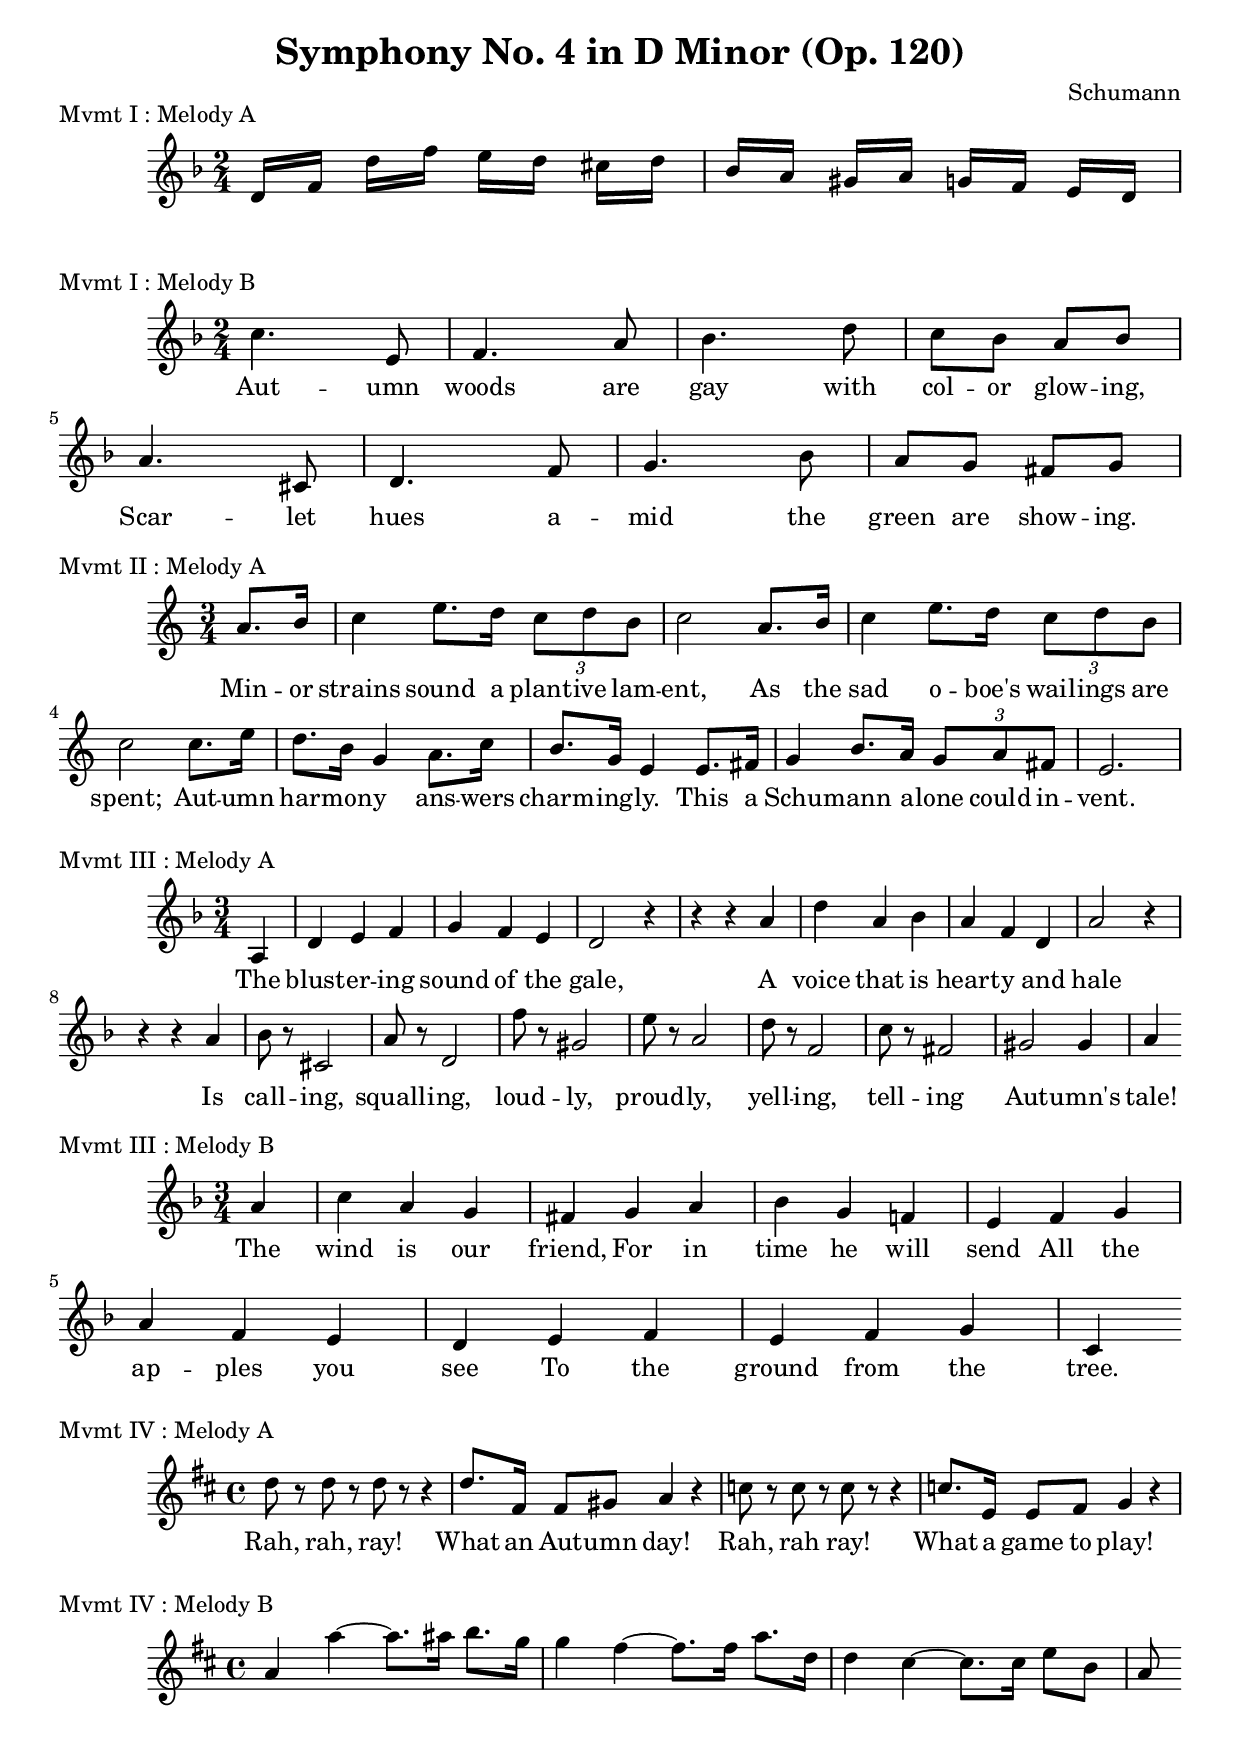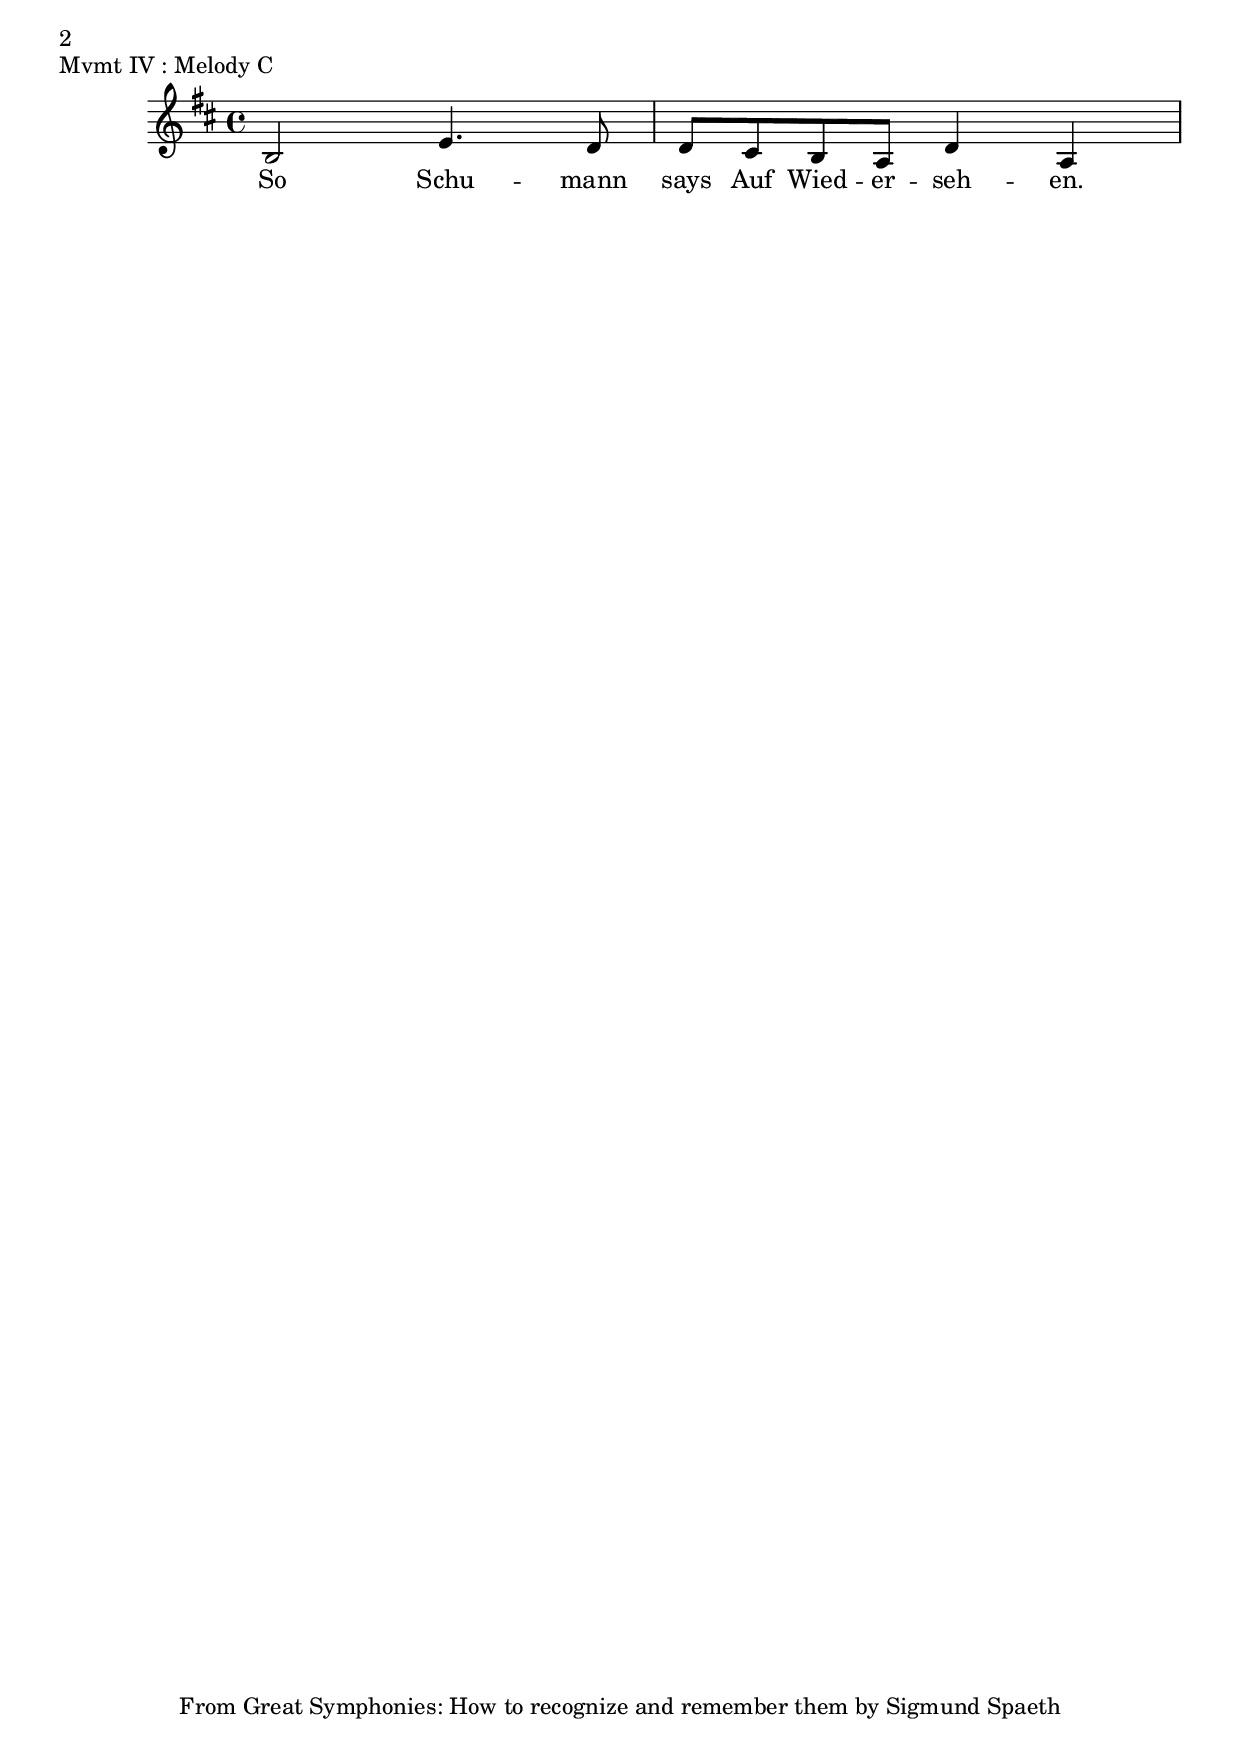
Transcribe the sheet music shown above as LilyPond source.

% Schumann Symphony No. 4
\version "2.18.2"
% Melody definitions for movements of
% Schumann's 4th Symphony (schumann-004)

% Movement I Melody A {{{
melody_ia = <<
    \relative c' {
        \clef "treble"
        \key d \minor
        \time 2/4
        d16[ f] d'[ f] e[ d] cis[ d] |
        bes[ a] gis[ a] g[ f] e[ d] |
    }
    \addlyrics {
    }
>> % }}}

% Movement I Melody B {{{
melody_ib = <<
    \relative c'' {
        \clef "treble"
        \key d \minor
        \time 2/4
        c4. e,8 | f4. a8 | bes4. d8 | c8 bes a bes |
        a4. cis,8 | d4. f8 | g4. bes8 | a8 g fis g |
    }
    \addlyrics {
        Aut -- umn woods are gay with col -- or glow -- ing,
        Scar -- let hues a -- mid the green are show -- ing.
    }
>> % }}}

% Movement II Melody A {{{
melody_iia = <<
    \relative c'' {
        \clef "treble"
        \key a \minor
        \time 3/4
        \partial 4 a8. b16 |
        c4 e8. d16 \tuplet 3/2 { c8 d8 b8 } |
        c2 a8. b16 | c4 e8. d16 \tuplet 3/2 { c8 d8 b8 } |
        c2 c8. e16 | d8. b16 g4 a8. c16 |
        b8. g16 e4 e8. fis16 | g4 b8. a16 \tuplet 3/2 { g8 a8 fis8 } |
        e2. |
    }
    \addlyrics {
        Min -- or strains sound a plant -- ive lam -- ent, As the
        sad o -- boe's wail -- ings are spent; Aut -- umn har -- mon -- y ans -- wers
        charm -- ing -- ly. This a Schu -- mann a -- lone could in -- vent.
    }
>> % }}}

% Movement III Melody A {{{
melody_iiia = <<
    \relative c' {
        \clef "treble"
        \key d \minor
        \time 3/4
        \partial 4 a4 |
        d4 e f | g4 f e | d2 r4 |
        r4 r a' | d4 a bes | a4 f d | a'2 r4 |
        r4 r a | bes8 r8 cis,2 | a'8 r8 d,2 |
        f'8 r8 gis,2 | e'8 r8 a,2 | d8 r8 f,2 |
        c'8 r8 fis,2 | gis2 gis4 | a4
    }
    \addlyrics {
        The blust -- er -- ing sound of the gale,
        A voice that is heart -- y and hale
        Is call -- ing, squall -- ing, loud -- ly, proud -- ly,
        yell -- ing, tell -- ing Aut -- umn's tale!
    }
>> % }}}

% Movement III Melody B {{{
melody_iiib = <<
    \relative c'' {
        \clef "treble"
        \key d \minor
        \time 3/4
        \partial 4 a4 |
        c4 a g | fis g a |
        bes4 g f! | e4 f g |
        a f e | d e f |
        e f g | c,4
    }
    \addlyrics {
        The wind is our friend,
        For in time he will send
        All the ap -- ples you see
        To the ground from the tree.
    }
>> % }}}

% Movement IV Melody A {{{
melody_iva = <<
    \relative c'' {
        \clef "treble"
        \key d \major
        \time 4/4
        d8 r8 d r d r r4 |
        d8. fis,16 fis8 gis a4 r4 |
        c8 r c r c r r4 | c8. e,16 e8 fis8 g4 r4 |
    }
    \addlyrics {
        Rah, rah, ray!
        What an Aut -- umn day!
        Rah, rah ray!
        What a game to play!
    }
>> % }}}

% Movement IV Melody B {{{
melody_ivb = <<
    \relative c'' {
        \clef "treble"
        \key d \major
        \time 4/4
        a4 a'4~ a8. ais16 b8. g16 |
        g4 fis~ fis8. fis16 a8. d,16 |
        d4 cis4~ cis8. cis16 e8 b8 |
        a8
    }
    \addlyrics {
    }
>> % }}}

% Movement IV Melody C {{{
melody_ivc = <<
    \relative c' {
        \clef "treble"
        \key d \major
        \time 4/4
        b2 e4. d8 |
        d8 cis8 b a d4 a4 |
    }
    \addlyrics {
        So Schu -- mann says
        Auf Wied -- er -- seh -- en.
    }
>> % }}}


\header {
    title = "Symphony No. 4 in D Minor (Op. 120)"
    composer = "Schumann"
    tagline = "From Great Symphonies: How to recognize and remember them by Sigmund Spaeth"
}
\layout { ragged-right = ##f }

\score { \header {piece = "Mvmt I : Melody A"} \melody_ia }
\score { \header {piece = "Mvmt I : Melody B"} \melody_ib }
\score { \header {piece = "Mvmt II : Melody A"} \melody_iia }
\score { \header {piece = "Mvmt III : Melody A"} \melody_iiia }
\score { \header {piece = "Mvmt III : Melody B"} \melody_iiib }
\score { \header {piece = "Mvmt IV : Melody A"} \melody_iva }
\score { \header {piece = "Mvmt IV : Melody B"} \melody_ivb }
\score { \header {piece = "Mvmt IV : Melody C"} \melody_ivc }
